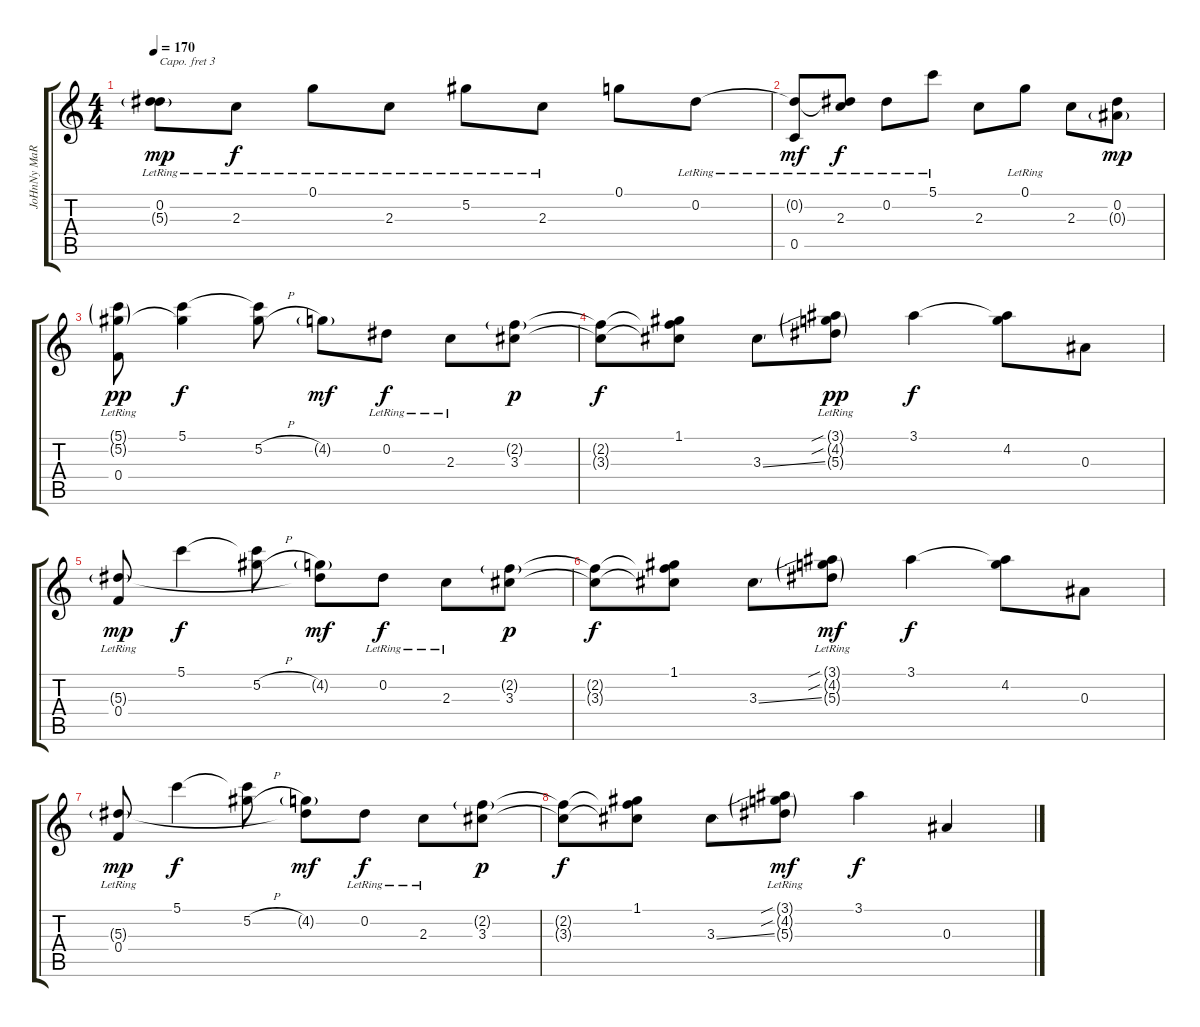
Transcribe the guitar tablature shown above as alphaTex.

\track ("JoHnNy MaRR" "JoHnNy MaR") {instrument electricguitarclean}
\staff {score tabs}
\capo 3
\tuning (E4 C4 G3 D3 A2 D2) {hide}
\ts (4 4)
\tempo 170
\clef g2
\ks c
(0.2{lr} 5.3{g}).8{dy mp} 2.3{lr}.8{dy f} 0.1{lr}.8 2.3{lr}.8 5.2{lr}.8 2.3{lr}.8 0.1.8 0.2{lr}.8 |
(0.2{t} 0.5{lr}).8{dy mf} (0.2{t} 2.3{lr}).8{dy f} 0.2{lr}.8 5.1{lr}.8 2.3.8 0.1{lr}.8 2.3.8 (0.2 0.3{g}).8{dy mp} |
(5.1{g} 5.2{g} 0.4{lr}).8{dy pp} (5.1 5.2{t}).4{dy f} (5.1{t} 5.2{h}).8 4.2{g}.8{dy mf} 0.2{lr}.8{dy f} 2.3{lr}.8 (2.2{g} 3.3).8{dy p} |
(2.2{t} 3.3{t}).8{dy f} (1.1 2.2{t} 3.3{t}).8 3.3{ss}.8 (3.1{sib g} 4.2{sib g lr} 5.3{g lr}).8{dy pp} 3.1.4{dy f} (3.1{t} 4.2).8 0.3.8 |
(5.3{g} 0.4{lr}).8{dy mp} 5.1.4{dy f} (5.1{t} 5.2{h}).8 (4.2{g} 5.3{t}).8{dy mf} 0.2{lr}.8{dy f} 2.3{lr}.8 (2.2{g} 3.3).8{dy p} |
(2.2{t} 3.3{t}).8{dy f} (1.1 2.2{t} 3.3{t}).8 3.3{ss}.8 (3.1{sib g} 4.2{sib g lr} 5.3{g lr}).8{dy mf} 3.1.4{dy f} (3.1{t} 4.2).8 0.3.8 |
(5.3{g} 0.4{lr}).8{dy mp} 5.1.4{dy f} (5.1{t} 5.2{h}).8 (4.2{g} 5.3{t}).8{dy mf} 0.2{lr}.8{dy f} 2.3{lr}.8 (2.2{g} 3.3).8{dy p} |
(2.2{t} 3.3{t}).8{dy f} (1.1 2.2{t} 3.3{t}).8 3.3{ss}.8 (3.1{sib g} 4.2{sib g lr} 5.3{g lr}).8{dy mf} 3.1.4{dy f} 0.3.4
